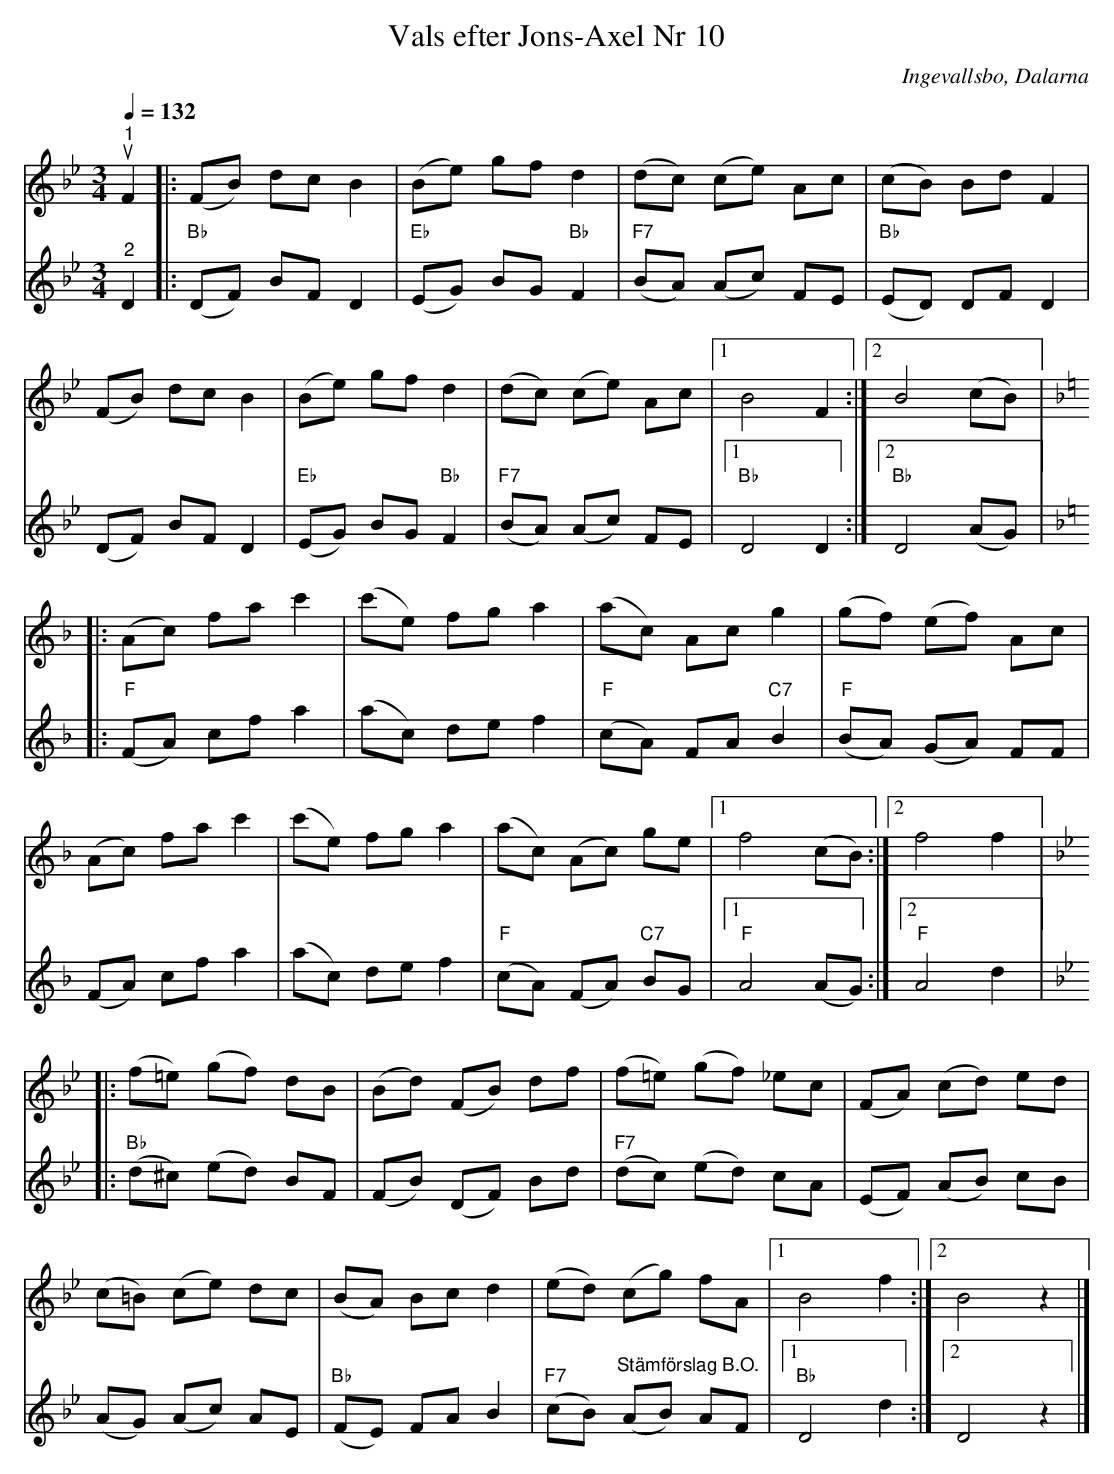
X:1
T:Vals efter Jons-Axel Nr 10
O:Ingevallsbo, Dalarna
L:1/8
Q:1/4=132
M:3/4
K:Bb
V:1
"^1"u F2 |: (FB) dc B2 | (Be) gf d2 | (dc) (ce) Ac | (cB) Bd F2 |
(FB) dc B2 | (Be) gf d2 | (dc) (ce) Ac |1 B4 F2 :|2 B4 (cB) |:
[K:F] (Ac) fa c'2 | (c'e) fg a2 | (ac) Ac g2 | (gf) (ef) Ac |
(Ac) fa c'2 | (c'e) fg a2 | (ac) (Ac) ge |1 f4 (cB) :|2 f4 f2 |:
[K:Bb] (f=e) (gf) dB | (Bd) (FB) df | (f=e) (gf) _ec | (FA) (cd) ed |
(c=B) (ce) dc | (BA) Bc d2 | (ed) (cg) fA |1 B4 f2 :|2 B4 z2 |]
V:2
"^2" D2 |:"Bb" (DF) BF D2 |"Eb" (EG) BG"Bb" F2 |"F7" (BA) (Ac) FE |"Bb" (ED) DF D2 |
(DF) BF D2 |"Eb" (EG) BG"Bb" F2 | "F7" (BA) (Ac) FE |1 "Bb" D4 D2 :|2 "Bb" D4 (AG) |:[K:F]"F" (FA) cf a2 |
(ac) de f2 |"F" (cA) FA"C7" B2 | "F" (BA) (GA) FF |  (FA) cf a2 | (ac) de f2 |
"F" (cA) (FA)"C7" BG |1"F" A4 (AG) :|2"F" A4 d2 |:[K:Bb]"Bb" (d^c) (ed) BF | (FB) (DF) Bd |
"F7" (dc) (ed) cA | (EF) (AB) cB | (AG) (Ac) AE |"Bb" (FE) FA B2 |
"F7" (cB)"^Stämförslag B.O." (AB) AF |1"Bb" D4 d2 :|2 D4 z2 |]
